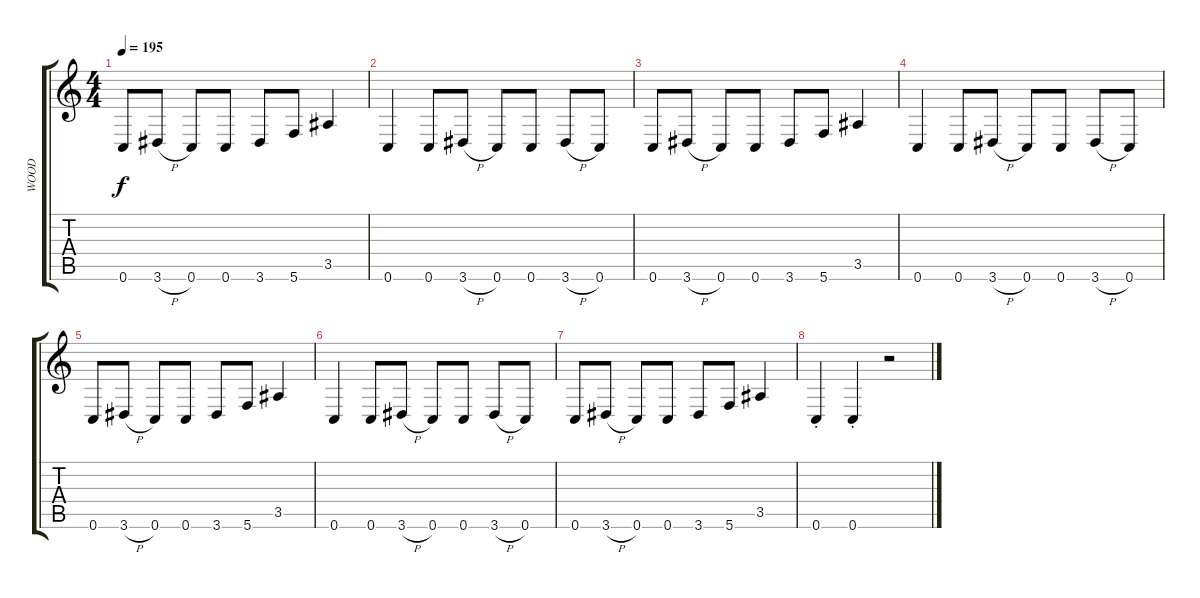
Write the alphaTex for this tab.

\track ("WOOD" "WOOD") {instrument distortionguitar}
\staff {score tabs}
\tuning (D4 A3 F3 C3 G2 C2) {hide}
\ts (4 4)
\tempo 195
\clef g2
\ks c
0.6.8{dy f} 3.6{h}.8 0.6.8 0.6.8 3.6.8 5.6.8 3.5.4 |
0.6.4 0.6.8 3.6{h}.8 0.6.8 0.6.8 3.6{h}.8 0.6.8 |
0.6.8 3.6{h}.8 0.6.8 0.6.8 3.6.8 5.6.8 3.5.4 |
0.6.4 0.6.8 3.6{h}.8 0.6.8 0.6.8 3.6{h}.8 0.6.8 |
0.6.8 3.6{h}.8 0.6.8 0.6.8 3.6.8 5.6.8 3.5.4 |
0.6.4 0.6.8 3.6{h}.8 0.6.8 0.6.8 3.6{h}.8 0.6.8 |
0.6.8 3.6{h}.8 0.6.8 0.6.8 3.6.8 5.6.8 3.5.4 |
0.6{st}.4 0.6{st}.4 r.2
